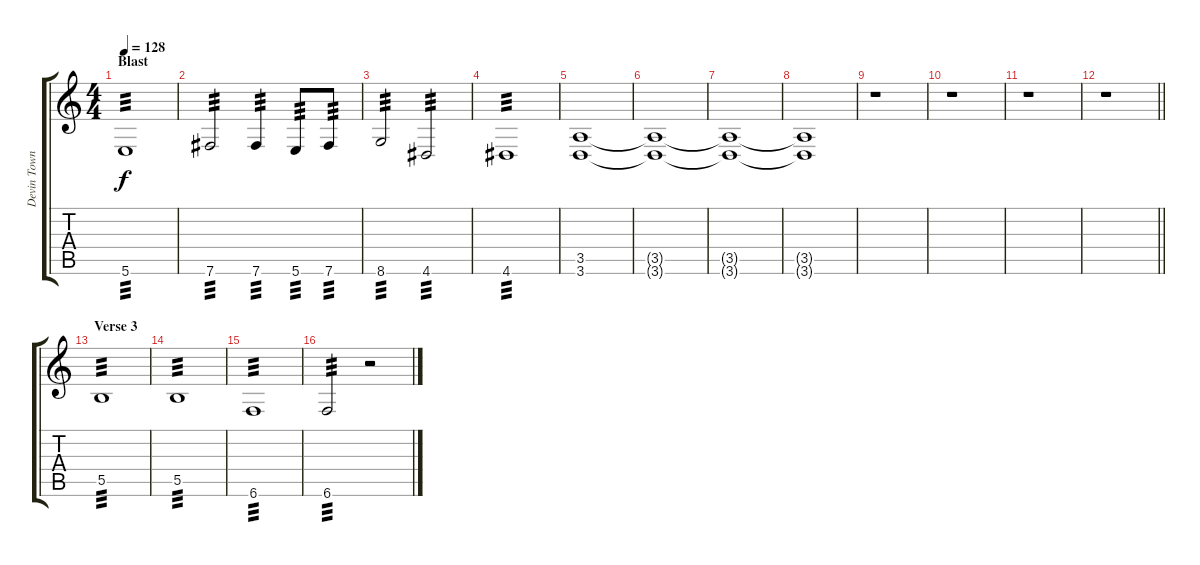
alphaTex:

\track ("Devin Townsend" "Devin Town") {instrument distortionguitar}
\staff {score tabs}
\tuning (Eb4 B3 Gb3 B2 Gb2 B1) {hide}
\ts (4 4)
\section ("" "Blast")
\tempo 128
\clef g2
\ks c
5.6.1{tp 3 dy f} |
7.6.2{tp 3} 7.6.4{tp 3} 5.6.8{tp 3} 7.6.8{tp 3} |
8.6.2{tp 3} 4.6.2{tp 3} |
4.6.1{tp 3} |
(3.5 3.6).1 |
(3.5{t} 3.6{t}).1 |
(3.5{t} 3.6{t}).1 |
(3.5{t} 3.6{t}).1 |
r.1 |
r.1 |
r.1 |
\barLineRight lightlight
r.1 |
\section ("" "Verse 3")
5.5.1{tp 3} |
5.5.1{tp 3} |
6.6.1{tp 3} |
6.6.2{tp 3} r.2
